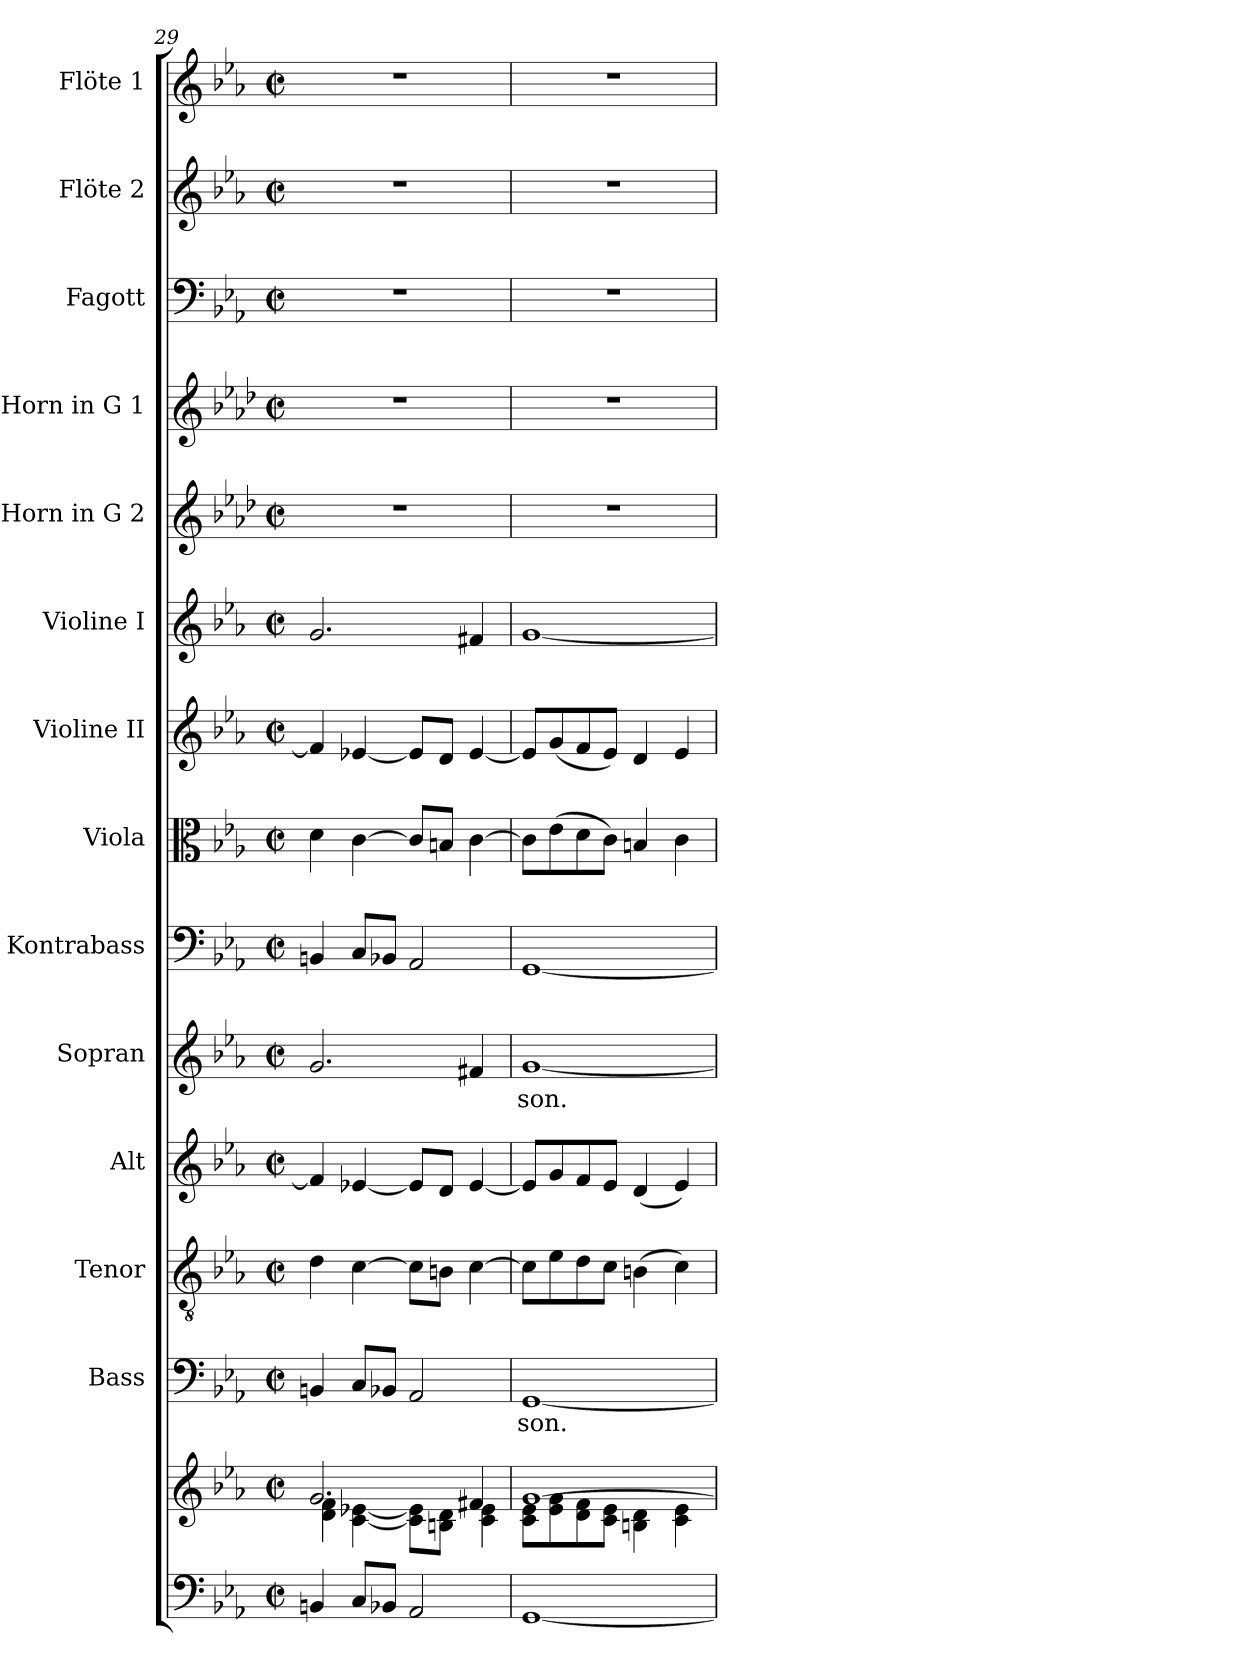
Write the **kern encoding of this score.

**kern	**kern	**kern	**text	**kern	**kern	**kern	**text	**kern	**kern	**kern	**kern	**kern	**kern	**kern	**kern	**kern
*part14	*part14	*part13	*part13	*part12	*part11	*part10	*part10	*part9	*part8	*part7	*part6	*part5	*part4	*part3	*part2	*part1
*staff15	*staff14	*staff13	*staff13	*staff12	*staff11	*staff10	*staff10	*staff9	*staff8	*staff7	*staff6	*staff5	*staff4	*staff3	*staff2	*staff1
*	*	*I"Bass	*	*I"Tenor	*I"Alt	*I"Sopran	*	*I"Kontrabass	*I"Viola	*I"Violine II	*I"Violine I	*I"Horn in G 2	*I"Horn in G 1	*I"Fagott	*I"Flöte 2	*I"Flöte 1
*	*	*I'B.	*	*I'T.	*I'A.	*I'S.	*	*I'Kb.	*I'Vla.	*I'Vl. II	*I'Vl. I	*	*	*I'Fg.	*I'Fl. 2	*I'Fl. 1
*clefF4	*clefG2	*clefF4	*	*clefGv2	*clefG2	*clefG2	*	*clefF4	*clefC3	*clefG2	*clefG2	*clefG2	*clefG2	*clefF4	*clefG2	*clefG2
*	*	*	*	*	*	*	*	*ITrd7c12	*	*	*	*ITrd3c5	*ITrd3c5	*	*	*
*k[b-e-a-]	*k[b-e-a-]	*k[b-e-a-]	*	*k[b-e-a-]	*k[b-e-a-]	*k[b-e-a-]	*	*k[b-e-a-]	*k[b-e-a-]	*k[b-e-a-]	*k[b-e-a-]	*k[b-e-a-]	*k[b-e-a-]	*k[b-e-a-]	*k[b-e-a-]	*k[b-e-a-]
*E-:	*E-:	*E-:	*	*E-:	*E-:	*E-:	*	*E-:	*E-:	*E-:	*E-:	*E-:	*E-:	*E-:	*E-:	*E-:
*M2/2	*M2/2	*M2/2	*	*M2/2	*M2/2	*M2/2	*	*M2/2	*M2/2	*M2/2	*M2/2	*M2/2	*M2/2	*M2/2	*M2/2	*M2/2
*met(c|)	*met(c|)	*met(c|)	*	*met(c|)	*met(c|)	*met(c|)	*	*met(c|)	*met(c|)	*met(c|)	*met(c|)	*met(c|)	*met(c|)	*met(c|)	*met(c|)	*met(c|)
=29	=29	=29	=29	=29	=29	=29	=29	=29	=29	=29	=29	=29	=29	=29	=29	=29
*	*^	*	*	*	*	*	*	*	*	*	*	*	*	*	*	*
4BBn/	2.g/	4d\ 4f\	4BBn/	.	4d\	4f/]	2.g/	.	4BBBn/	4d\	4f/]	2.g/	1r	1r	1r	1r	1r
8C/L	.	[<4c\ [<4e-X\	8C/L	.	[4c\	[4e-X/	.	.	8CC/L	[4c\	[4e-X/	.	.	.	.	.	.
8BB-X/J	.	.	8BB-X/J	.	.	.	.	.	8BBB-X/J	.	.	.	.	.	.	.	.
2AA-/	.	8c\] 8e-\]L	2AA-/	.	8c\L]	8e-/L]	.	.	2AAA-/	8c/L]	8e-/L]	.	.	.	.	.	.
.	.	8Bn\ 8d\J	.	.	8Bn\J	8d/J	.	.	.	8Bn/J	8d/J	.	.	.	.	.	.
.	4f#X/	4c\ 4e-\	.	.	[4c\	[4e-/	4f#X/	.	.	[4c\	[4e-/	4f#X/	.	.	.	.	.
=30	=30	=30	=30	=30	=30	=30	=30	=30	=30	=30	=30	=30	=30	=30	=30	=30	=30
!	!	!	!	!LO:LY:b	!	!	!	!LO:LY:b	!	!	!	!	!	!	!	!	!
[1GG	[>1g	8c\ 8e-\L	[1GG	-son.	8c\L]	8e-/L]	[1g	-son.	[1GGG	8c\L]	8e-/L]	[1g	1r	1r	1r	1r	1r
.	.	8e-\ 8g\	.	.	8e-\	8g/	.	.	.	(>8e-\	(<8g/	.	.	.	.	.	.
.	.	8d\ 8f\	.	.	8d\	8f/	.	.	.	8d\	8f/	.	.	.	.	.	.
.	.	8c\ 8e-\J	.	.	8c\J	8e-/J	.	.	.	8c\J)	8e-/J)	.	.	.	.	.	.
.	.	4Bn\ 4d\	.	.	(>4Bn\	(<4d/	.	.	.	4Bn/	4d/	.	.	.	.	.	.
.	.	4c\ 4e-\	.	.	4c\)	4e-/)	.	.	.	4c\	4e-/	.	.	.	.	.	.
*	*v	*v	*	*	*	*	*	*	*	*	*	*	*	*	*	*	*
=	=	=	=	=	=	=	=	=	=	=	=	=	=	=	=	=
*-	*-	*-	*-	*-	*-	*-	*-	*-	*-	*-	*-	*-	*-	*-	*-	*-
